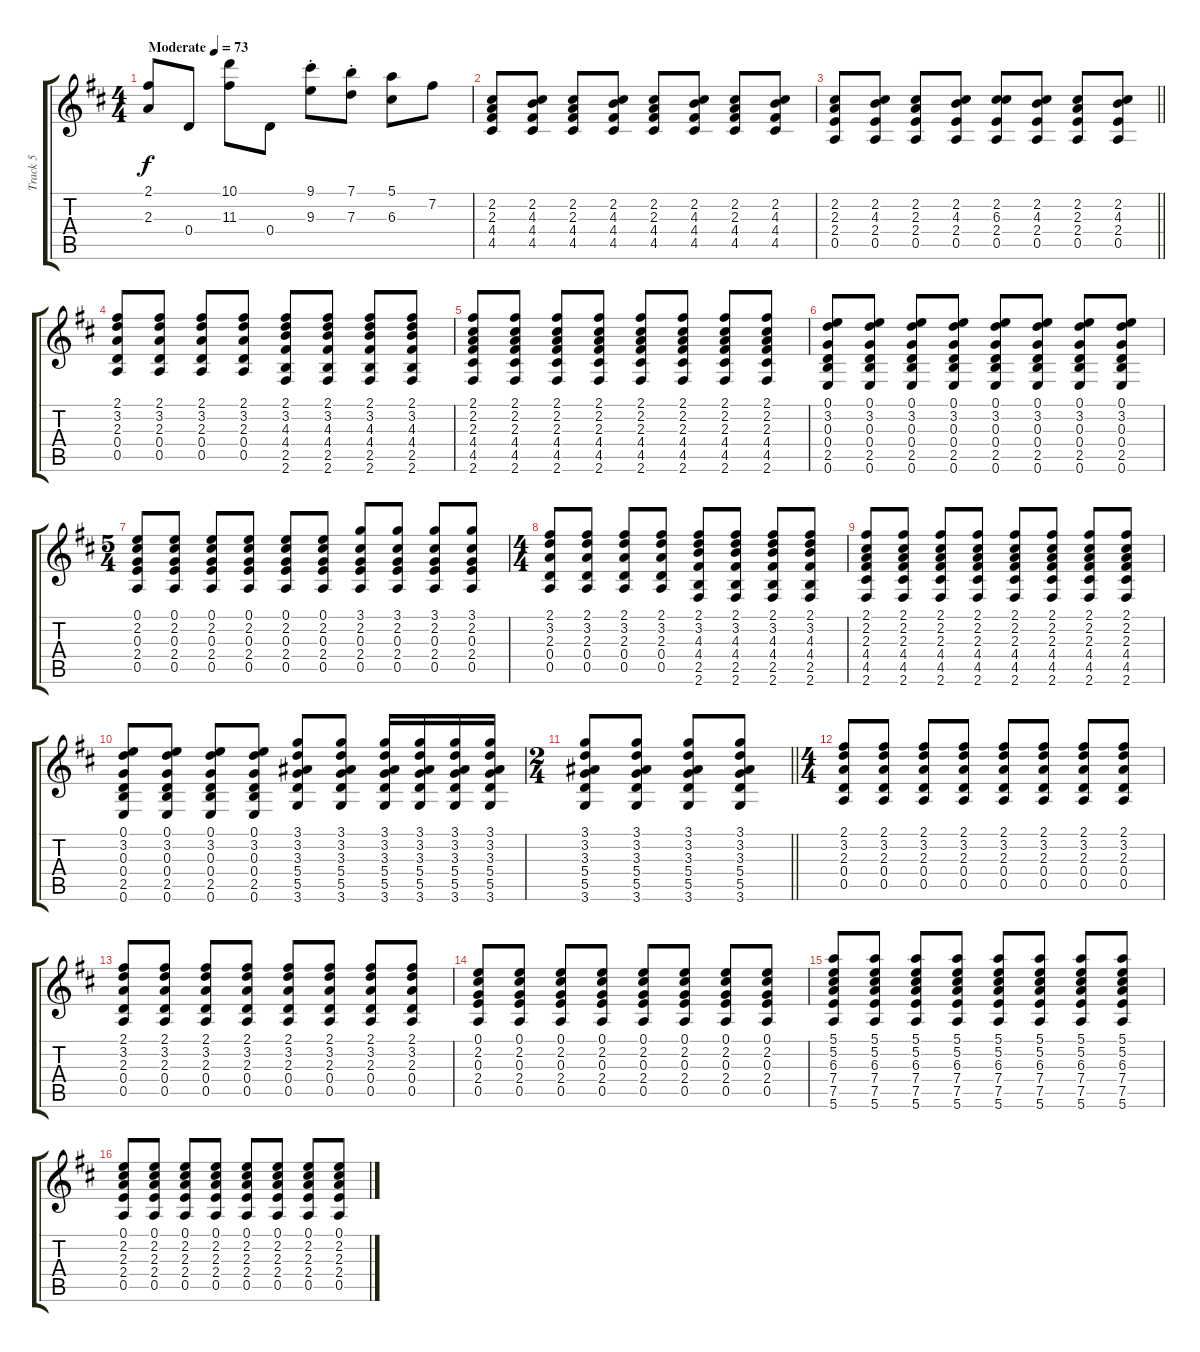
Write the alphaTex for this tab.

\track ("Track 5" "Track 5") {instrument acousticguitarsteel}
\staff {score tabs}
\tuning (E4 B3 G3 D3 A2 E2) {hide}
\ts (4 4)
\tempo (73 "Moderate")
\clef g2
\ks d
(2.1 2.3).8{dy f instrument acousticguitarsteel} 0.4.8 (10.1 11.3).8 0.4.8 (9.1{st} 9.3{st}).8 (7.1{st} 7.3{st}).8 (5.1 6.3).8 7.2.8 |
(2.2 2.3 4.4 4.5).8 (2.2 4.3 4.4 4.5).8 (2.2 2.3 4.4 4.5).8 (2.2 4.3 4.4 4.5).8 (2.2 2.3 4.4 4.5).8 (2.2 4.3 4.4 4.5).8 (2.2 2.3 4.4 4.5).8 (2.2 4.3 4.4 4.5).8 |
\barLineRight lightlight
(2.2 2.3 2.4 0.5).8 (2.2 4.3 2.4 0.5).8 (2.2 2.3 2.4 0.5).8 (2.2 4.3 2.4 0.5).8 (2.2 6.3 2.4 0.5).8 (2.2 4.3 2.4 0.5).8 (2.2 2.3 2.4 0.5).8 (2.2 4.3 2.4 0.5).8 |
(2.1 3.2 2.3 0.4 0.5).8 (2.1 3.2 2.3 0.4 0.5).8 (2.1 3.2 2.3 0.4 0.5).8 (2.1 3.2 2.3 0.4 0.5).8 (2.1 3.2 4.3 4.4 2.5 2.6).8 (2.1 3.2 4.3 4.4 2.5 2.6).8 (2.1 3.2 4.3 4.4 2.5 2.6).8 (2.1 3.2 4.3 4.4 2.5 2.6).8 |
(2.1 2.2 2.3 4.4 4.5 2.6).8 (2.1 2.2 2.3 4.4 4.5 2.6).8 (2.1 2.2 2.3 4.4 4.5 2.6).8 (2.1 2.2 2.3 4.4 4.5 2.6).8 (2.1 2.2 2.3 4.4 4.5 2.6).8 (2.1 2.2 2.3 4.4 4.5 2.6).8 (2.1 2.2 2.3 4.4 4.5 2.6).8 (2.1 2.2 2.3 4.4 4.5 2.6).8 |
(0.1 3.2 0.3 0.4 2.5 0.6).8 (0.1 3.2 0.3 0.4 2.5 0.6).8 (0.1 3.2 0.3 0.4 2.5 0.6).8 (0.1 3.2 0.3 0.4 2.5 0.6).8 (0.1 3.2 0.3 0.4 2.5 0.6).8 (0.1 3.2 0.3 0.4 2.5 0.6).8 (0.1 3.2 0.3 0.4 2.5 0.6).8 (0.1 3.2 0.3 0.4 2.5 0.6).8 |
\ts (5 4)
(0.1 2.2 0.3 2.4 0.5).8 (0.1 2.2 0.3 2.4 0.5).8 (0.1 2.2 0.3 2.4 0.5).8 (0.1 2.2 0.3 2.4 0.5).8 (0.1 2.2 0.3 2.4 0.5).8 (0.1 2.2 0.3 2.4 0.5).8 (3.1 2.2 0.3 2.4 0.5).8 (3.1 2.2 0.3 2.4 0.5).8 (3.1 2.2 0.3 2.4 0.5).8 (3.1 2.2 0.3 2.4 0.5).8 |
\ts (4 4)
(2.1 3.2 2.3 0.4 0.5).8 (2.1 3.2 2.3 0.4 0.5).8 (2.1 3.2 2.3 0.4 0.5).8 (2.1 3.2 2.3 0.4 0.5).8 (2.1 3.2 4.3 4.4 2.5 2.6).8 (2.1 3.2 4.3 4.4 2.5 2.6).8 (2.1 3.2 4.3 4.4 2.5 2.6).8 (2.1 3.2 4.3 4.4 2.5 2.6).8 |
(2.1 2.2 2.3 4.4 4.5 2.6).8 (2.1 2.2 2.3 4.4 4.5 2.6).8 (2.1 2.2 2.3 4.4 4.5 2.6).8 (2.1 2.2 2.3 4.4 4.5 2.6).8 (2.1 2.2 2.3 4.4 4.5 2.6).8 (2.1 2.2 2.3 4.4 4.5 2.6).8 (2.1 2.2 2.3 4.4 4.5 2.6).8 (2.1 2.2 2.3 4.4 4.5 2.6).8 |
(0.1 3.2 0.3 0.4 2.5 0.6).8 (0.1 3.2 0.3 0.4 2.5 0.6).8 (0.1 3.2 0.3 0.4 2.5 0.6).8 (0.1 3.2 0.3 0.4 2.5 0.6).8 (3.1 3.2 3.3 5.4 5.5 3.6).8 (3.1 3.2 3.3 5.4 5.5 3.6).8 (3.1 3.2 3.3 5.4 5.5 3.6).16 (3.1 3.2 3.3 5.4 5.5 3.6).16 (3.1 3.2 3.3 5.4 5.5 3.6).16 (3.1 3.2 3.3 5.4 5.5 3.6).16 |
\ts (2 4)
\barLineRight lightlight
(3.1 3.2 3.3 5.4 5.5 3.6).8 (3.1 3.2 3.3 5.4 5.5 3.6).8 (3.1 3.2 3.3 5.4 5.5 3.6).8 (3.1 3.2 3.3 5.4 5.5 3.6).8 |
\ts (4 4)
(2.1 3.2 2.3 0.4 0.5).8 (2.1 3.2 2.3 0.4 0.5).8 (2.1 3.2 2.3 0.4 0.5).8 (2.1 3.2 2.3 0.4 0.5).8 (2.1 3.2 2.3 0.4 0.5).8 (2.1 3.2 2.3 0.4 0.5).8 (2.1 3.2 2.3 0.4 0.5).8 (2.1 3.2 2.3 0.4 0.5).8 |
(2.1 3.2 2.3 0.4 0.5).8 (2.1 3.2 2.3 0.4 0.5).8 (2.1 3.2 2.3 0.4 0.5).8 (2.1 3.2 2.3 0.4 0.5).8 (2.1 3.2 2.3 0.4 0.5).8 (2.1 3.2 2.3 0.4 0.5).8 (2.1 3.2 2.3 0.4 0.5).8 (2.1 3.2 2.3 0.4 0.5).8 |
(0.1 2.2 0.3 2.4 0.5).8 (0.1 2.2 0.3 2.4 0.5).8 (0.1 2.2 0.3 2.4 0.5).8 (0.1 2.2 0.3 2.4 0.5).8 (0.1 2.2 0.3 2.4 0.5).8 (0.1 2.2 0.3 2.4 0.5).8 (0.1 2.2 0.3 2.4 0.5).8 (0.1 2.2 0.3 2.4 0.5).8 |
(5.1 5.2 6.3 7.4 7.5 5.6).8 (5.1 5.2 6.3 7.4 7.5 5.6).8 (5.1 5.2 6.3 7.4 7.5 5.6).8 (5.1 5.2 6.3 7.4 7.5 5.6).8 (5.1 5.2 6.3 7.4 7.5 5.6).8 (5.1 5.2 6.3 7.4 7.5 5.6).8 (5.1 5.2 6.3 7.4 7.5 5.6).8 (5.1 5.2 6.3 7.4 7.5 5.6).8 |
(0.1 2.2 2.3 2.4 0.5).8 (0.1 2.2 2.3 2.4 0.5).8 (0.1 2.2 2.3 2.4 0.5).8 (0.1 2.2 2.3 2.4 0.5).8 (0.1 2.2 2.3 2.4 0.5).8 (0.1 2.2 2.3 2.4 0.5).8 (0.1 2.2 2.3 2.4 0.5).8 (0.1 2.2 2.3 2.4 0.5).8
